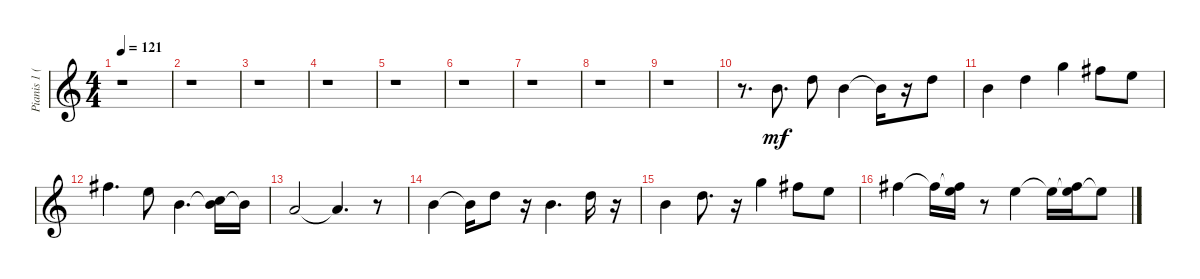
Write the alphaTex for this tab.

\track ("Pianis 1 (Staff 1)" "Pianis 1 (") {instrument pad2warm}
\staff {score}
\tuning (E4 B3 G3 D3 A2 E2 B1) {hide}
\ts (4 4)
\tempo 121
\clef g2
\ks c
r.1{dy mf} |
r.1 |
r.1 |
r.1 |
r.1 |
r.1 |
r.1 |
r.1 |
r.1 |
r.8{d} 7.1.8{d} 10.1.8 7.1.4 7.1{t}.16 r.16 10.1.8 |
7.1.4 10.1.4 15.1.4 14.1.8 12.1.8 |
14.1.4{d} 12.1.8 7.1.4{d} (7.1{t} 13.2).16 7.1{t}.16 |
5.1.2 5.1{t}.4{d} r.8 |
7.1.4 7.1{t}.16 10.1.8 r.16 7.1.4{d} 10.1.16 r.16 |
7.1.4 10.1.8{d} r.16 15.1.4 14.1.8 12.1.8 |
14.1.4 14.1{t}.16 (14.1{t} 17.2).16 r.8 12.1.4 12.1{t}.16 (12.1{t} 19.2).16 12.1{t}.8
